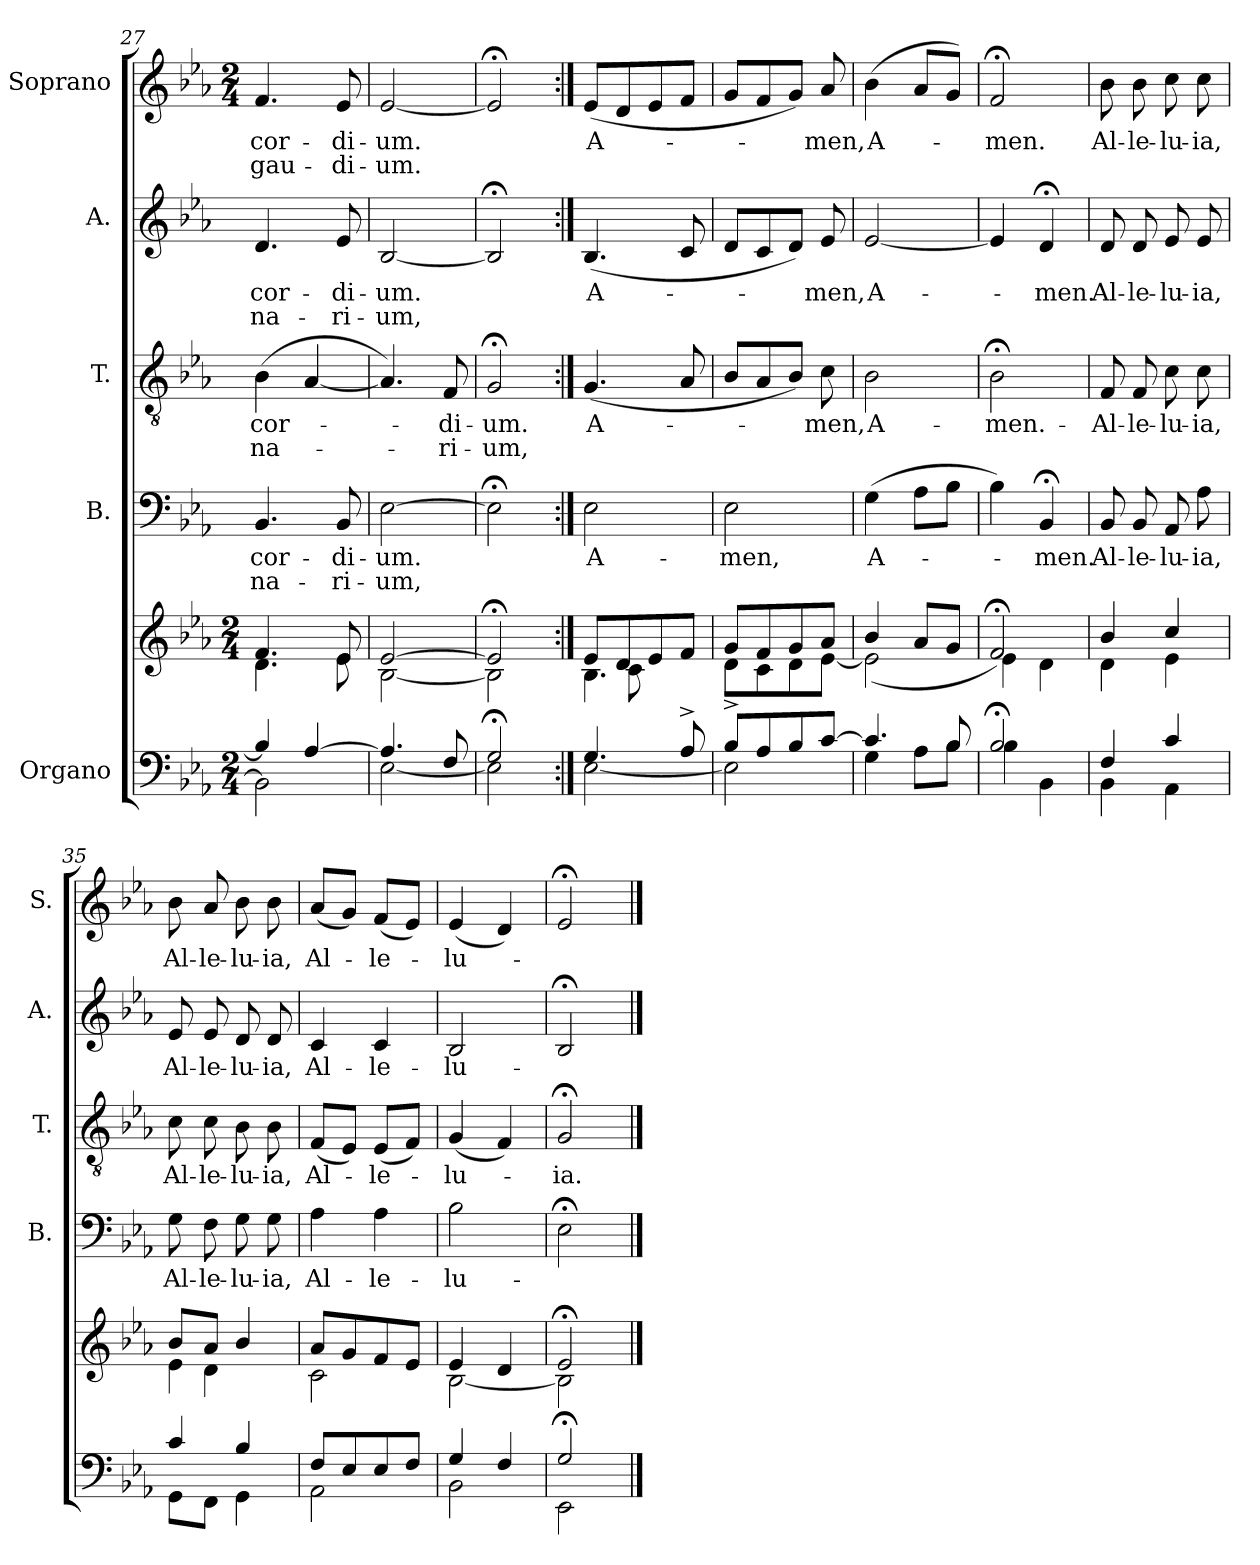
**kern	**kern	**kern	**text	**text	**kern	**text	**text	**kern	**text	**text	**kern	**text	**text
*part5	*part5	*part4	*part4	*part4	*part3	*part3	*part3	*part2	*part2	*part2	*part1	*part1	*part1
*staff6	*staff5	*staff4	*staff4	*staff4	*staff3	*staff3	*staff3	*staff2	*staff2	*staff2	*staff1	*staff1	*staff1
*I"Organo	*	*I"B.	*	*	*I"T.	*	*	*I"A.	*	*	*I"Soprano	*	*
*	*	*I'B.	*	*	*I'T.	*	*	*I'A.	*	*	*I'S.	*	*
*clefF4	*clefG2	*clefF4	*	*	*clefGv2	*	*	*clefG2	*	*	*clefG2	*	*
*k[b-e-a-]	*k[b-e-a-]	*k[b-e-a-]	*	*	*k[b-e-a-]	*	*	*k[b-e-a-]	*	*	*k[b-e-a-]	*	*
*E-:	*E-:	*E-:	*	*	*E-:	*	*	*E-:	*	*	*E-:	*	*
*M2/4	*M2/4	*	*	*	*	*	*	*	*	*	*M2/4	*	*
=27	=27	=27	=27	=27	=27	=27	=27	=27	=27	=27	=27	=27	=27
*^	*^	*	*	*	*	*	*	*	*	*	*	*	*
!	!	!	!	!	!LO:LY:b	!LO:LY:b	!	!LO:LY:b	!LO:LY:b	!	!LO:LY:b	!LO:LY:b	!	!LO:LY:b	!LO:LY:b
4B-/]	2BB-\]	4.f/	4.d\	4.BB-/	cor-	-na-	(>4B-\	cor-	-na-	4.d/	cor-	-na-	4.f/	cor-	gau-
[>4A-/	.	.	.	.	.	.	[<4A-/	.	.	.	.	.	.	.	.
!	!	!	!	!	!LO:LY:b	!LO:LY:b	!	!	!	!	!LO:LY:b	!LO:LY:b	!	!LO:LY:b	!LO:LY:b
.	.	8e-/	8e-\	8BB-/	-di-	-ri-	.	.	.	8e-/	-di-	-ri-	8e-/	-di-	-di-
=28	=28	=28	=28	=28	=28	=28	=28	=28	=28	=28	=28	=28	=28	=28	=28
!	!	!	!	!	!LO:LY:b	!LO:LY:b	!	!	!	!	!LO:LY:b	!LO:LY:b	!	!LO:LY:b	!LO:LY:b
4.A-/]	[<2E-\	[>2e-/	[<2B-\	[>2E-\	-um.	-um,	4.A-/])	.	.	[<2B-/	-um.	-um,	[<2e-/	-um.	-um.
!	!	!	!	!	!	!	!	!LO:LY:b	!LO:LY:b	!	!	!	!	!	!
8F/	.	.	.	.	.	.	8F/	-di-	-ri-	.	.	.	.	.	.
=29	=29	=29	=29	=29	=29	=29	=29	=29	=29	=29	=29	=29	=29	=29	=29
!	!	!	!	!	!	!	!	!LO:LY:b	!LO:LY:b	!	!	!	!	!	!
2G;</	2E-\]	2e-;</]	2B-\]	2E-;<\]	.	.	2G;/	-um.	-um,	2B-;/]	.	.	2e-;/]	.	.
!!LO:LB:g=z
=30:|!	=30:|!	=30:|!	=30:|!	=30:|!	=30:|!	=30:|!	=30:|!	=30:|!	=30:|!	=30:|!	=30:|!	=30:|!	=30:|!	=30:|!	=30:|!
*	*	*	*^	*	*	*	*	*	*	*	*	*	*	*	*
!	!	!	!	!	!	!LO:LY:b	!	!	!LO:LY:b	!	!	!LO:LY:b	!	!	!LO:LY:b	!
4.G/	[<2E-\	4.B-\	8e-/L	8ryy	2E-\	A-	.	(<4.G/	A-	.	(<4.B-/	A-	.	(<8e-/L	A-	.
.	.	.	8d/	8c\	.	.	.	.	.	.	.	.	.	8d/	.	.
.	.	.	8e-/	4ryy	.	.	.	.	.	.	.	.	.	8e-/	.	.
8A-^>/	.	8ryy	8f/J	.	.	.	.	8A-/	.	.	8c/	.	.	8f/J	.	.
*	*	*	*v	*v	*	*	*	*	*	*	*	*	*	*	*	*
=31	=31	=31	=31	=31	=31	=31	=31	=31	=31	=31	=31	=31	=31	=31	=31
!	!	!	!	!	!LO:LY:b	!	!	!	!	!	!	!	!	!	!
8B-^>/L	2E-\]	8g/L	8d\L	2E-\	-men,	.	8B-/L	.	.	8d/L	.	.	8g/L	.	.
8A-/	.	8f/	8c\	.	.	.	8A-/	.	.	8c/	.	.	8f/	.	.
8B-/	.	8g/	8d\	.	.	.	8B-/J)	.	.	8d/J)	.	.	8g/J)	.	.
!	!	!	!	!	!	!	!	!LO:LY:b	!	!	!LO:LY:b	!	!	!LO:LY:b	!
[>8c/J	.	8a-/J	[<8e-\J	.	.	.	8c\	-men,	.	8e-/	-men,	.	8a-/	-men,	.
=32	=32	=32	=32	=32	=32	=32	=32	=32	=32	=32	=32	=32	=32	=32	=32
!	!	!	!	!	!LO:LY:b	!	!	!LO:LY:b	!	!	!LO:LY:b	!	!	!LO:LY:b	!
4.c/]	4G\	4b-/	(<2e-\]	(>4G\	A-	.	2B-\	A-	.	[<2e-/	A-	.	(>4b-\	A-	.
.	8A-\L	8a-/L	.	8A-\L	.	.	.	.	.	.	.	.	8a-/L	.	.
8B-/	8B-\J	8g/J	.	8B-\J	.	.	.	.	.	.	.	.	8g/J)	.	.
=33	=33	=33	=33	=33	=33	=33	=33	=33	=33	=33	=33	=33	=33	=33	=33
!	!	!	!	!	!	!	!	!LO:LY:b	!	!	!	!	!	!LO:LY:b	!
2B-;</	4B-\	2f;</)	4e-\	4B-\)	.	.	2B-;<\	-men.-	.	4e-/]	.	.	2f;/	-men.	.
!	!	!	!	!	!LO:LY:b	!	!	!	!	!	!LO:LY:b	!	!	!	!
.	4BB-\	.	4d\	4BB-;/	-men.	.	.	.	.	4d;/	-men.	.	.	.	.
=34	=34	=34	=34	=34	=34	=34	=34	=34	=34	=34	=34	=34	=34	=34	=34
!	!	!	!	!	!LO:LY:b	!	!	!LO:LY:b	!	!	!LO:LY:b	!	!	!LO:LY:b	!
4F/	4BB-\	4b-/	4d\	8BB-/	Al-	.	8F/	-Al-	.	8d/	Al-	.	8b-\	Al-	.
!	!	!	!	!	!LO:LY:b	!	!	!LO:LY:b	!	!	!LO:LY:b	!	!	!LO:LY:b	!
.	.	.	.	8BB-/	-le-	.	8F/	-le-	.	8d/	-le-	.	8b-\	-le-	.
!	!	!	!	!	!LO:LY:b	!	!	!LO:LY:b	!	!	!LO:LY:b	!	!	!LO:LY:b	!
4c/	4AA-\	4cc/	4e-\	8AA-/	-lu-	.	8c\	-lu-	.	8e-/	-lu-	.	8cc\	-lu-	.
!	!	!	!	!	!LO:LY:b	!	!	!LO:LY:b	!	!	!LO:LY:b	!	!	!LO:LY:b	!
.	.	.	.	8A-\	-ia,	.	8c\	-ia,	.	8e-/	-ia,	.	8cc\	-ia,	.
!!LO:PB:g=z
=35	=35	=35	=35	=35	=35	=35	=35	=35	=35	=35	=35	=35	=35	=35	=35
*	*	*	*^	*	*	*	*	*	*	*	*	*	*	*	*
!	!	!	!	!	!	!LO:LY:b	!	!	!LO:LY:b	!	!	!LO:LY:b	!	!	!LO:LY:b	!
8GG\L	4c/	4e-\	8b-/L	8ryy	8G\	Al-	.	8c\	Al-	.	8e-/	Al-	.	8b-\	Al-	.
!	!	!	!	!	!	!LO:LY:b	!	!	!LO:LY:b	!	!	!LO:LY:b	!	!	!LO:LY:b	!
8FF\J	.	.	8a-/J	4d\	8F\	-le-	.	8c\	-le-	.	8e-/	-le-	.	8a-/	-le-	.
!	!	!	!	!	!	!LO:LY:b	!	!	!LO:LY:b	!	!	!LO:LY:b	!	!	!LO:LY:b	!
4GG\	4B-/	4ryy	4b-/	.	8G\	-lu-	.	8B-\	-lu-	.	8d/	-lu-	.	8b-\	-lu-	.
!	!	!	!	!	!	!LO:LY:b	!	!	!LO:LY:b	!	!	!LO:LY:b	!	!	!LO:LY:b	!
.	.	.	.	8ryy	8G\	-ia,	.	8B-\	-ia,	.	8d/	-ia,	.	8b-\	-ia,	.
=36	=36	=36	=36	=36	=36	=36	=36	=36	=36	=36	=36	=36	=36	=36	=36	=36
!	!	!	!	!	!	!LO:LY:b	!	!	!LO:LY:b	!	!	!LO:LY:b	!	!	!LO:LY:b	!
*	*	*	*v	*v	*	*	*	*	*	*	*	*	*	*	*	*
8F/L	2AA-\	8a-/L	2c\	4A-\	Al-	.	(<8F/L	Al-	.	4c/	Al-	.	(<8a-/L	Al-	.
8E-/	.	8g/	.	.	.	.	8E-/J)	.	.	.	.	.	8g/J)	.	.
!	!	!	!	!	!LO:LY:b	!	!	!LO:LY:b	!	!	!LO:LY:b	!	!	!LO:LY:b	!
8E-/	.	8f/	.	4A-\	-le-	.	(<8E-/L	-le-	.	4c/	-le-	.	(<8f/L	-le-	.
8F/J	.	8e-/J	.	.	.	.	8F/J)	.	.	.	.	.	8e-/J)	.	.
=37	=37	=37	=37	=37	=37	=37	=37	=37	=37	=37	=37	=37	=37	=37	=37
!	!	!	!	!	!LO:LY:b	!	!	!LO:LY:b	!	!	!LO:LY:b	!	!	!LO:LY:b	!
4G/	2BB-\	4e-/	[<2B-\	2B-\	-lu-	.	(<4G/	-lu-	.	2B-/	-lu-	.	(<4e-/	-lu-	.
4F/	.	4d/	.	.	.	.	4F/)	.	.	.	.	.	4d/)	.	.
=38	=38	=38	=38	=38	=38	=38	=38	=38	=38	=38	=38	=38	=38	=38	=38
!	!	!	!	!	!	!	!	!LO:LY:b	!	!	!	!	!	!	!
2G;</	2EE-\	2e-;</	2B-\]	2E-;<\	.	.	2G;/	-ia.	.	2B-;/	.	.	2e-;/	.	.
*v	*v	*	*	*	*	*	*	*	*	*	*	*	*	*	*
*	*v	*v	*	*	*	*	*	*	*	*	*	*	*	*
==	==	==	==	==	==	==	==	==	==	==	==	==	==
*-	*-	*-	*-	*-	*-	*-	*-	*-	*-	*-	*-	*-	*-
